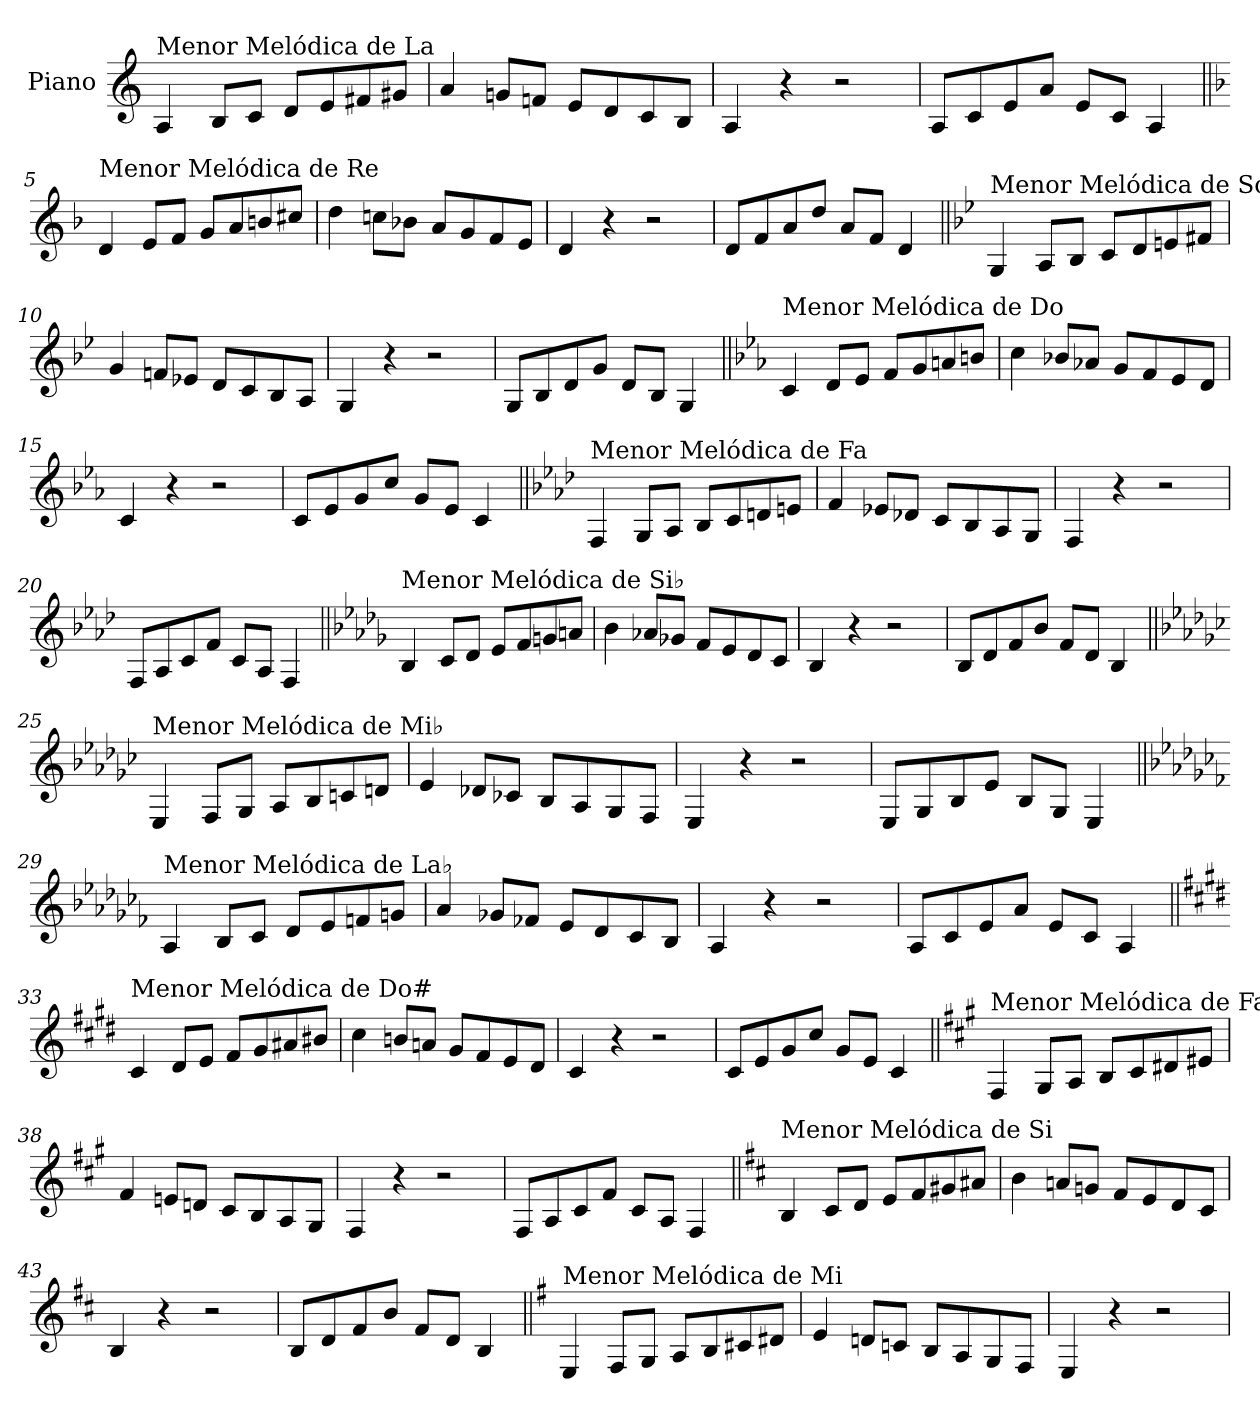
**kern
*part1
*staff1
*I"Piano
*I'Pno.
*clefG2
*k[]
=1
!LO:TX:a:t=Menor Melódica de La
4A/
8B/L
8c/J
8d/L
8e/
8f#X/
8g#X/J
=2
4a/
8gn/L
8fn/J
8e/L
8d/
8c/
8B/J
=3
4A/
4r
2r
=4
8A/L
8c/
8e/
8a/J
8e/L
8c/J
4A/
!!LO:LB:g=z
=5||
*k[b-]
!LO:TX:a:t=Menor Melódica de Re
4d/
8e/L
8f/J
8g/L
8a/
8bn/
8cc#X/J
=6
4dd\
8ccn\L
8b-X\J
8a/L
8g/
8f/
8e/J
=7
4d/
4r
2r
=8
8d/L
8f/
8a/
8dd/J
8a/L
8f/J
4d/
!!LO:LB:g=z
=9||
*k[b-e-]
!LO:TX:a:t=Menor Melódica de Sol
4G/
8A/L
8B-/J
8c/L
8d/
8en/
8f#X/J
=10
4g/
8fn/L
8e-X/J
8d/L
8c/
8B-/
8A/J
=11
4G/
4r
2r
=12
8G/L
8B-/
8d/
8g/J
8d/L
8B-/J
4G/
!!LO:LB:g=z
=13||
*k[b-e-a-]
!LO:TX:a:t=Menor Melódica de Do
4c/
8d/L
8e-/J
8f/L
8g/
8an/
8bn/J
=14
4cc\
8b-X/L
8a-X/J
8g/L
8f/
8e-/
8d/J
=15
4c/
4r
2r
=16
8c/L
8e-/
8g/
8cc/J
8g/L
8e-/J
4c/
!!LO:LB:g=z
=17||
*k[b-e-a-d-]
!LO:TX:a:t=Menor Melódica de Fa
4F/
8G/L
8A-/J
8B-/L
8c/
8dn/
8en/J
=18
4f/
8e-X/L
8d-X/J
8c/L
8B-/
8A-/
8G/J
=19
4F/
4r
2r
=20
8F/L
8A-/
8c/
8f/J
8c/L
8A-/J
4F/
!!LO:LB:g=z
=21||
*k[b-e-a-d-g-]
!LO:TX:a:t=Menor Melódica de Si♭
4B-/
8c/L
8d-/J
8e-/L
8f/
8gn/
8an/J
=22
4b-\
8a-X/L
8g-X/J
8f/L
8e-/
8d-/
8c/J
=23
4B-/
4r
2r
=24
8B-/L
8d-/
8f/
8b-/J
8f/L
8d-/J
4B-/
!!LO:LB:g=z
=25||
*k[b-e-a-d-g-c-]
!LO:TX:a:t=Menor Melódica de Mi♭
4E-/
8F/L
8G-/J
8A-/L
8B-/
8cn/
8dn/J
=26
4e-/
8d-X/L
8c-X/J
8B-/L
8A-/
8G-/
8F/J
=27
4E-/
4r
2r
=28
8E-/L
8G-/
8B-/
8e-/J
8B-/L
8G-/J
4E-/
!!LO:LB:g=z
=29||
*k[b-e-a-d-g-c-f-]
!LO:TX:a:t=Menor Melódica de La♭
4A-/
8B-/L
8c-/J
8d-/L
8e-/
8fn/
8gn/J
=30
4a-/
8g-X/L
8f-X/J
8e-/L
8d-/
8c-/
8B-/J
=31
4A-/
4r
2r
=32
8A-/L
8c-/
8e-/
8a-/J
8e-/L
8c-/J
4A-/
!!LO:LB:g=z
=33||
*k[f#c#g#d#]
!LO:TX:a:t=Menor Melódica de Do#
4c#/
8d#/L
8e/J
8f#/L
8g#/
8a#X/
8b#X/J
=34
4cc#\
8bn/L
8an/J
8g#/L
8f#/
8e/
8d#/J
=35
4c#/
4r
2r
=36
8c#/L
8e/
8g#/
8cc#/J
8g#/L
8e/J
4c#/
!!LO:LB:g=z
=37||
*k[f#c#g#]
!LO:TX:a:t=Menor Melódica de Fa#
4F#/
8G#/L
8A/J
8B/L
8c#/
8d#X/
8e#X/J
=38
4f#/
8en/L
8dn/J
8c#/L
8B/
8A/
8G#/J
=39
4F#/
4r
2r
=40
8F#/L
8A/
8c#/
8f#/J
8c#/L
8A/J
4F#/
!!LO:LB:g=z
=41||
*k[f#c#]
!LO:TX:a:t=Menor Melódica de Si
4B/
8c#/L
8d/J
8e/L
8f#/
8g#X/
8a#X/J
=42
4b\
8an/L
8gn/J
8f#/L
8e/
8d/
8c#/J
=43
4B/
4r
2r
=44
8B/L
8d/
8f#/
8b/J
8f#/L
8d/J
4B/
!!LO:LB:g=z
=45||
*k[f#]
!LO:TX:a:t=Menor Melódica de Mi
4E/
8F#/L
8G/J
8A/L
8B/
8c#X/
8d#X/J
=46
4e/
8dn/L
8cn/J
8B/L
8A/
8G/
8F#/J
=47
4E/
4r
2r
=
*-
